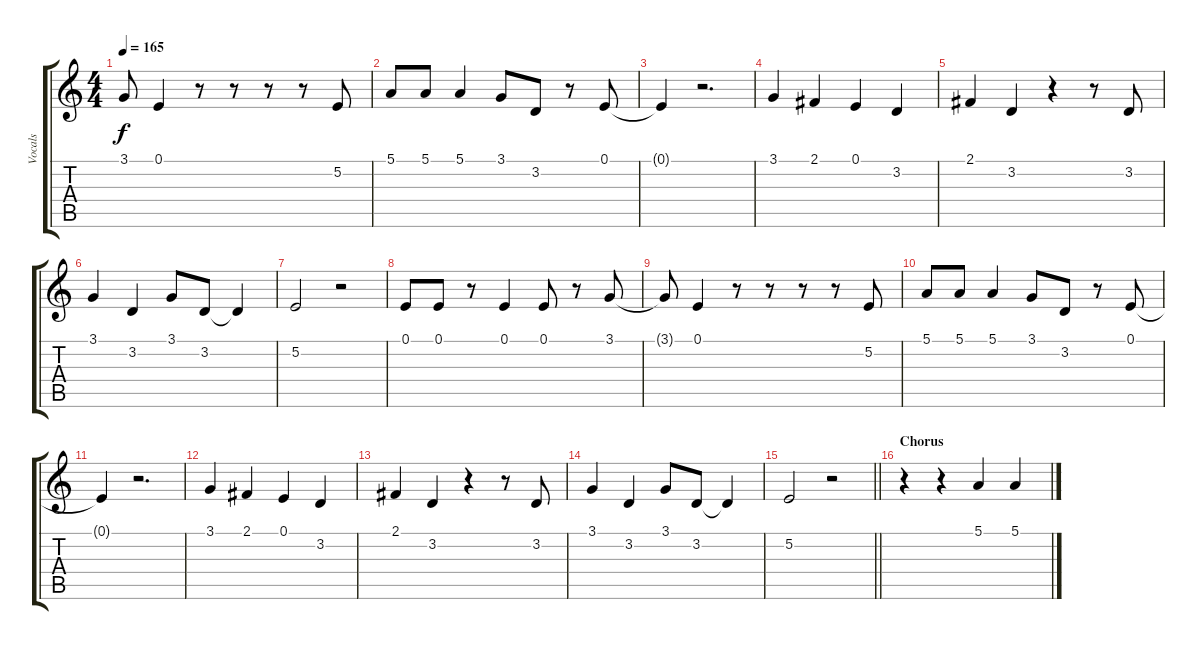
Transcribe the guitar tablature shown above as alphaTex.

\track ("Vocals" "Vocals") {instrument choiraahs}
\staff {score tabs}
\tuning (E4 B3 G3 D3 A2 E2) {hide}
\ts (4 4)
\tempo 165
\clef g2
\ks c
3.1{t}.8{dy f} 0.1.4 r.8 r.8 r.8 r.8 5.2.8 |
5.1.8 5.1.8 5.1.4 3.1.8 3.2.8 r.8 0.1.8 |
0.1{t}.4 r.2{d} |
3.1.4 2.1.4 0.1.4 3.2.4 |
2.1.4 3.2.4 r.4 r.8 3.2.8 |
3.1.4 3.2.4 3.1.8 3.2.8 3.2{t}.4 |
5.2.2 r.2 |
0.1.8 0.1.8 r.8 0.1.4 0.1.8 r.8 3.1.8 |
3.1{t}.8 0.1.4 r.8 r.8 r.8 r.8 5.2.8 |
5.1.8 5.1.8 5.1.4 3.1.8 3.2.8 r.8 0.1.8 |
0.1{t}.4 r.2{d} |
3.1.4 2.1.4 0.1.4 3.2.4 |
2.1.4 3.2.4 r.4 r.8 3.2.8 |
3.1.4 3.2.4 3.1.8 3.2.8 3.2{t}.4 |
\barLineRight lightlight
5.2.2 r.2 |
\section ("" "Chorus")
r.4 r.4 5.1.4 5.1.4
